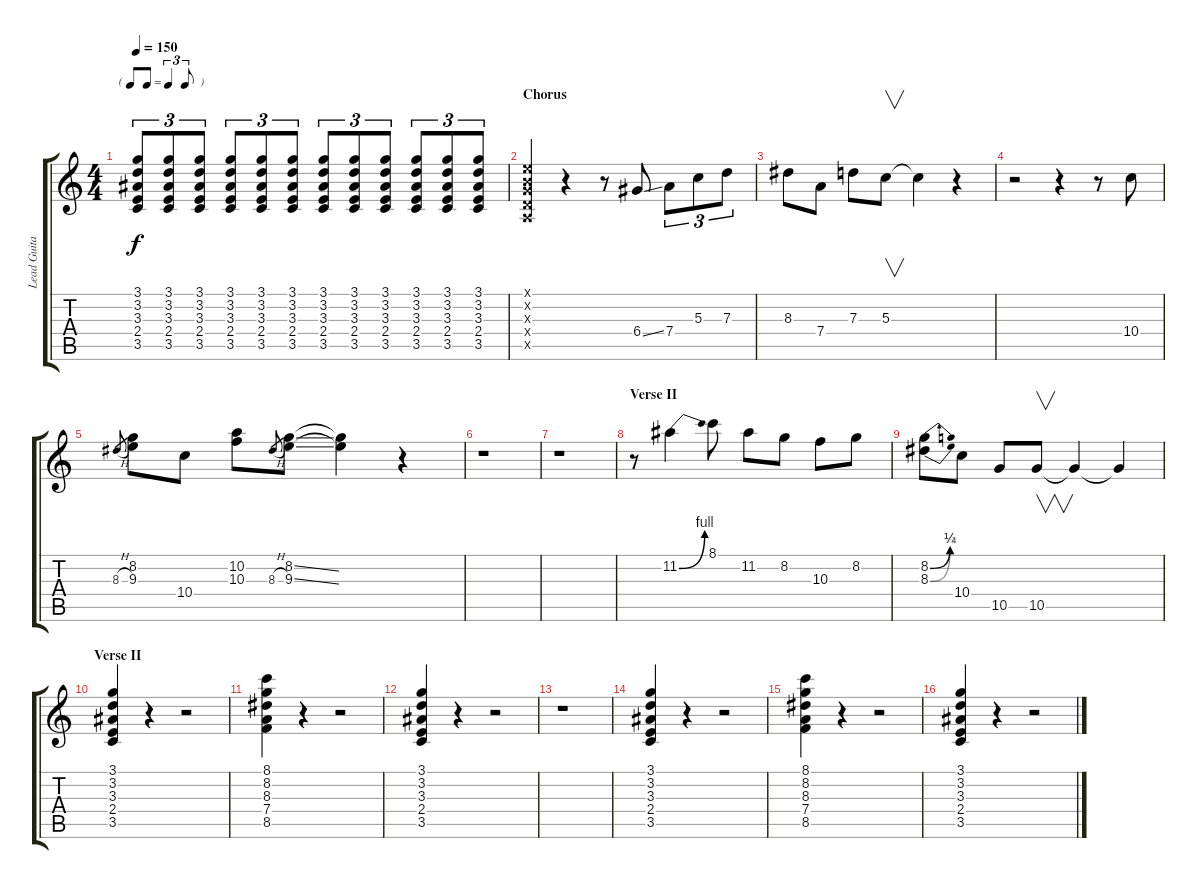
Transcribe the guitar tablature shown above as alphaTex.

\track ("Lead Guitar" "Lead Guita") {instrument overdrivenguitar}
\staff {score tabs}
\tuning (E4 B3 G3 D3 A2 E2) {hide}
\ts (4 4)
\tf triplet8th
\tempo 150
\clef g2
\ks c
(3.1 3.2 3.3 2.4 3.5).8{tu (3 2) dy f} (3.1 3.2 3.3 2.4 3.5).8{tu (3 2)} (3.1 3.2 3.3 2.4 3.5).8{tu (3 2)} (3.1 3.2 3.3 2.4 3.5).8{tu (3 2)} (3.1 3.2 3.3 2.4 3.5).8{tu (3 2)} (3.1 3.2 3.3 2.4 3.5).8{tu (3 2)} (3.1 3.2 3.3 2.4 3.5).8{tu (3 2)} (3.1 3.2 3.3 2.4 3.5).8{tu (3 2)} (3.1 3.2 3.3 2.4 3.5).8{tu (3 2)} (3.1 3.2 3.3 2.4 3.5).8{tu (3 2)} (3.1 3.2 3.3 2.4 3.5).8{tu (3 2)} (3.1 3.2 3.3 2.4 3.5).8{tu (3 2)} |
\section ("" "Chorus")
(0.1{x} 0.2{x} 0.3{x} 0.4{x} 0.5{x}).4 r.4 r.8 6.4{ss}.8 7.4.8{tu (3 2)} 5.3.8{tu (3 2)} 7.3.8{tu (3 2)} |
8.3.8 7.4.8 7.3.8 5.3.8{v} 5.3{t}.4 r.4 |
r.2 r.4 r.8 10.4.8 |
8.3{h}.8{gr} (8.2 9.3).8 10.4.8 (10.2 10.3).8 8.3{h}.8{gr} (8.2{ss} 9.3{ss}).8 (8.2{t} 9.3{t}).4 r.4 |
r.1 |
r.1 |
\section ("" "Verse II")
r.8 11.2{be (bend 0 0 60 4)}.4 8.1.8 11.2.8 8.2.8 10.3.8 8.2.8 |
(8.2{be (bend 0 0 60 1)} 8.3{be (bend 0 0 60 2)}).8 10.4.8 10.5.8 10.5.8{v} 10.5{t}.4 10.5{t}.4 |
\section ("" "Verse II")
(3.1 3.2 3.3 2.4 3.5).4 r.4 r.2 |
(8.1 8.2 8.3 7.4 8.5).4 r.4 r.2 |
(3.1 3.2 3.3 2.4 3.5).4 r.4 r.2 |
r.1 |
(3.1 3.2 3.3 2.4 3.5).4 r.4 r.2 |
(8.1 8.2 8.3 7.4 8.5).4 r.4 r.2 |
(3.1 3.2 3.3 2.4 3.5).4 r.4 r.2
